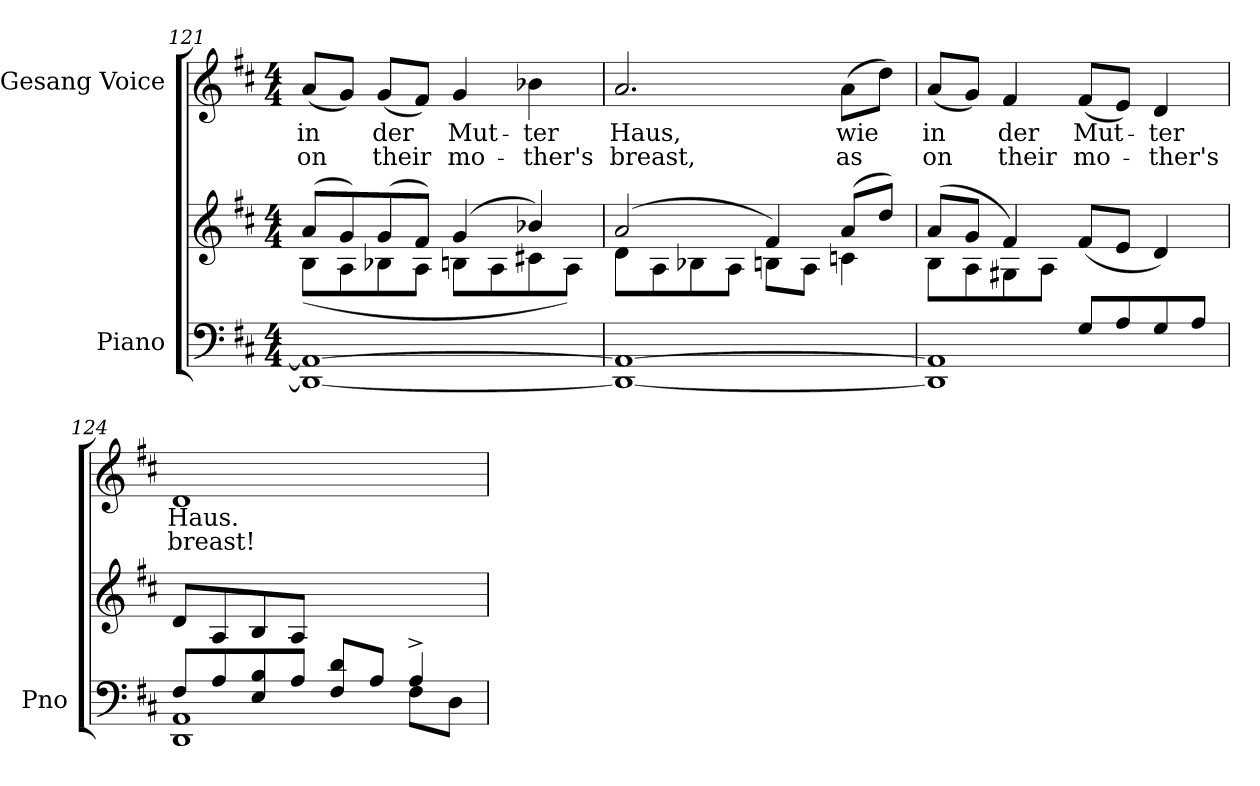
**kern	**kern	**kern	**text	**text
*part2	*part2	*part1	*part1	*part1
*staff3	*staff2	*staff1	*staff1	*staff1
*I"Piano	*	*I"Gesang Voice	*	*
*I'Pno	*	*	*	*
*clefF4	*clefG2	*clefG2	*	*
*k[f#c#]	*k[f#c#]	*k[f#c#]	*	*
*M4/4	*M4/4	*M4/4	*	*
=121	=121	=121	=121	=121
*	*^	*	*	*
1DD_ 1AA_	(8a/L	(8B\L	(8a/L	in	on
.	8g/)	8A\	8g/J)	.	.
.	(8g/	8B-X\	(8g/L	der	their
.	8f#/J)	8A\J	8f#/J)	.	.
.	(4g/	8Bn\L	4g/	Mut-	mo-
.	.	8A\	.	.	.
.	4b-X/)	8c#X\	4b-X\	-ter	-ther's
.	.	8A\J)	.	.	.
=122	=122	=122	=122	=122	=122
1DD_ 1AA_	(2a/	8d\L	2.a/	Haus,	breast,
.	.	8A\	.	.	.
.	.	8B-X\	.	.	.
.	.	8A\J	.	.	.
.	4f#/)	8Bn\L	.	.	.
.	.	8A\J	.	.	.
.	(8a/L	4cn\	(8a\L	wie	as
.	8dd/J)	.	8dd\J)	.	.
=123	=123	=123	=123	=123	=123
*^	*	*	*	*	*
2ryy	1DD] 1AA]	(8a/L	(8B\L	(8a/L	in	on
.	.	8g/J	8A\	8g/J)	.	.
.	.	4f#/)	8G#X\	4f#/	der	their
.	.	.	8A\J	.	.	.
8G/L	.	(8f#/L	2ryy	(8f#/L	Mut-	mo-
8A/	.	8e/J	.	8e/J)	.	.
8G/	.	4d/)	.	4d/	-ter	-ther's
8A/J)	.	.	.	.	.	.
*	*	*v	*v	*	*	*
=124	=124	=124	=124	=124	=124
*	*^	*	*	*	*
2.ryy	8F#/L	1DD 1AA	(8d/L	1d	Haus.	breast!
.	8A/	.	8A/	.	.	.
.	8E/ 8B/	.	8B/	.	.	.
.	8A/J	.	8A/J	.	.	.
.	8F#/ 8d/L	.	4ryy	.	.	.
.	8A/J	.	.	.	.	.
4A^>/)	8F#\L	.	4ryy	.	.	.
.	8D\J	.	.	.	.	.
*v	*v	*v	*	*	*	*
=	=	=	=	=
*-	*-	*-	*-	*-
